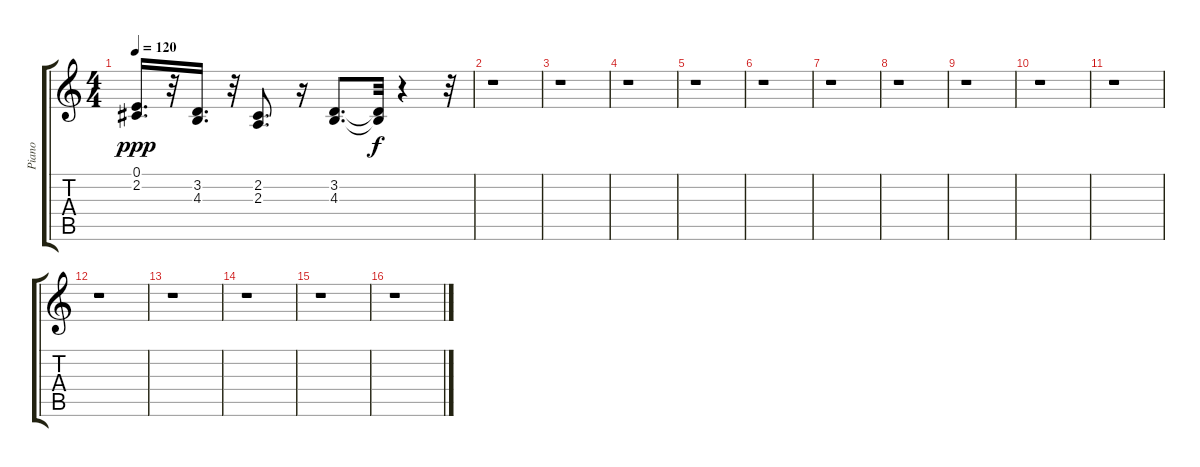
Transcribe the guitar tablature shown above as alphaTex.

\track ("Piano" "Piano") {instrument acousticgrandpiano}
\staff {score tabs}
\tuning (E4 B3 G3 D3 A2 E2) {hide}
\ts (4 4)
\tempo 120
\clef g2
\ks c
(0.1 2.2).16{d dy ppp} r.32 (3.2 4.3).16{d} r.32 (2.2 2.3).8{d} r.16 (3.2 4.3).8{d} (3.2{t} 4.3{t}).32{dy f} r.4 r.32 |
r.1 |
r.1 |
r.1 |
r.1 |
r.1 |
r.1 |
r.1 |
r.1 |
r.1 |
r.1 |
r.1 |
r.1 |
r.1 |
r.1 |
r.1
